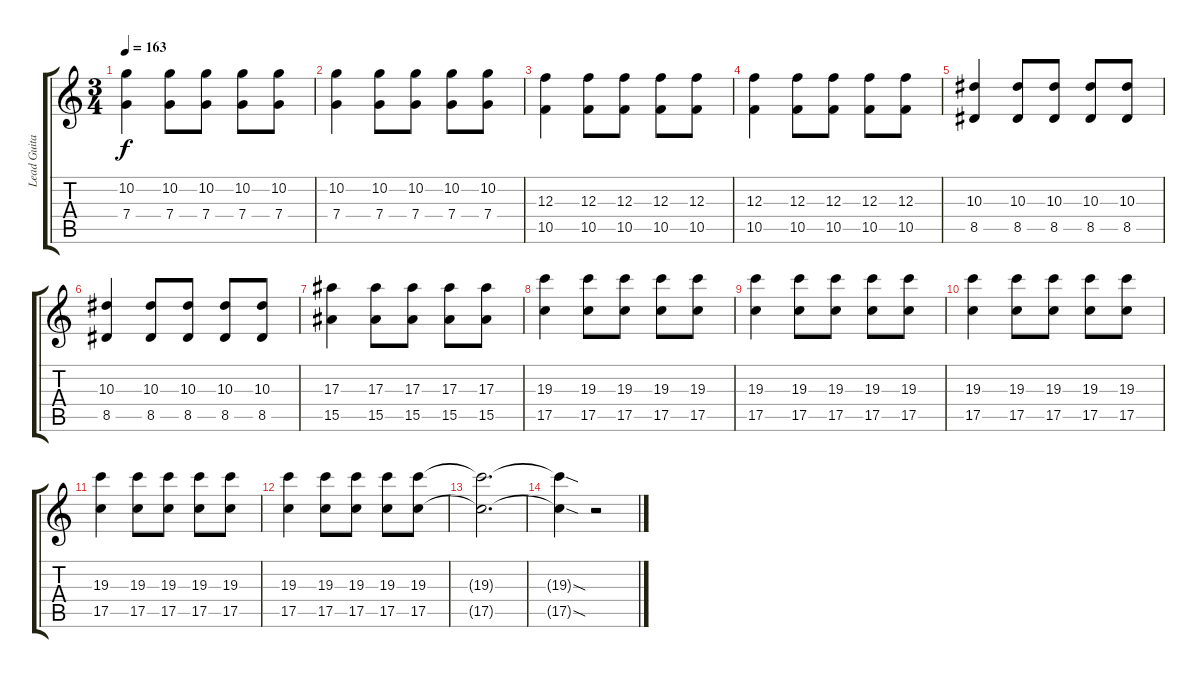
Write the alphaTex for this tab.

\track ("Lead Guitar" "Lead Guita") {instrument distortionguitar}
\staff {score tabs}
\tuning (D4 A3 F3 C3 G2 C2) {hide}
\ts (3 4)
\tempo 163
\clef g2
\ks c
(10.2 7.4).4{dy f} (10.2 7.4).8 (10.2 7.4).8 (10.2 7.4).8 (10.2 7.4).8 |
(10.2 7.4).4 (10.2 7.4).8 (10.2 7.4).8 (10.2 7.4).8 (10.2 7.4).8 |
(12.3 10.5).4 (12.3 10.5).8 (12.3 10.5).8 (12.3 10.5).8 (12.3 10.5).8 |
(12.3 10.5).4 (12.3 10.5).8 (12.3 10.5).8 (12.3 10.5).8 (12.3 10.5).8 |
(10.3 8.5).4 (10.3 8.5).8 (10.3 8.5).8 (10.3 8.5).8 (10.3 8.5).8 |
(10.3 8.5).4 (10.3 8.5).8 (10.3 8.5).8 (10.3 8.5).8 (10.3 8.5).8 |
(17.3 15.5).4 (17.3 15.5).8 (17.3 15.5).8 (17.3 15.5).8 (17.3 15.5).8 |
(19.3 17.5).4 (19.3 17.5).8 (19.3 17.5).8 (19.3 17.5).8 (19.3 17.5).8 |
(19.3 17.5).4 (19.3 17.5).8 (19.3 17.5).8 (19.3 17.5).8 (19.3 17.5).8 |
(19.3 17.5).4 (19.3 17.5).8 (19.3 17.5).8 (19.3 17.5).8 (19.3 17.5).8 |
(19.3 17.5).4 (19.3 17.5).8 (19.3 17.5).8 (19.3 17.5).8 (19.3 17.5).8 |
(19.3 17.5).4 (19.3 17.5).8 (19.3 17.5).8 (19.3 17.5).8 (19.3 17.5).8 |
(19.3{t} 17.5{t}).2{d} |
(19.3{sod t} 17.5{sod t}).4 r.2
